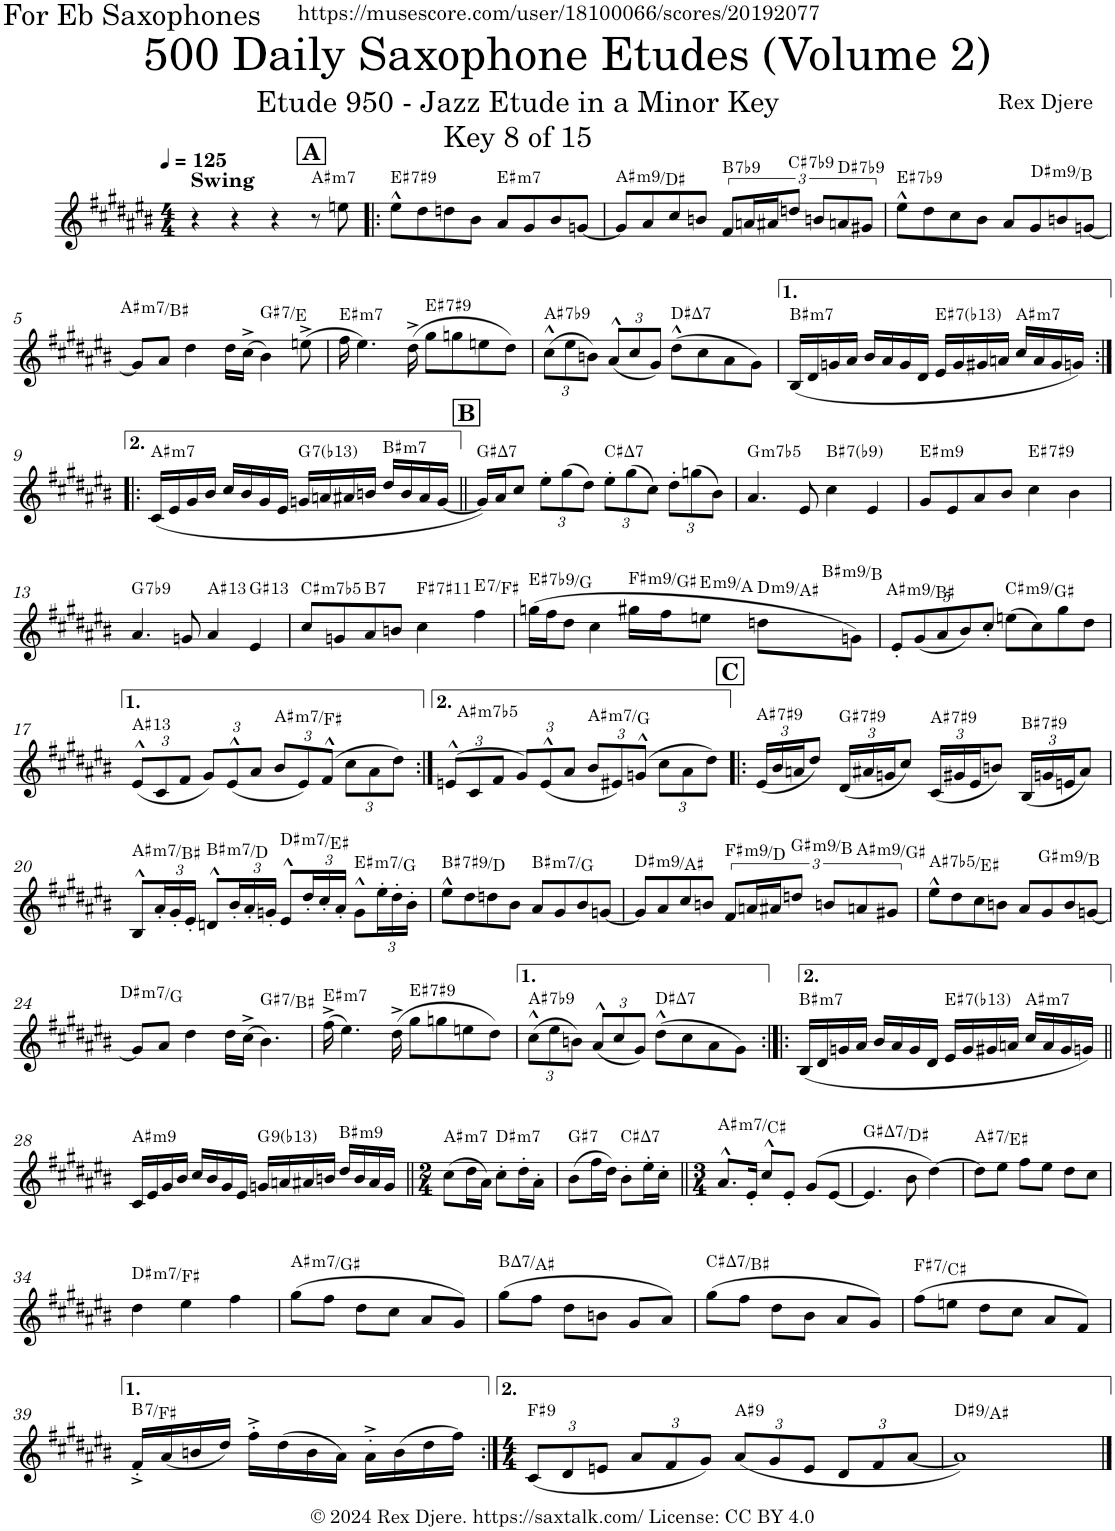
**kern	**harte
*part1	*part1
*staff1	*
*I"Alto Saxophone	*
*I'A. Sax.	*
*clefG2	*
*Trd5c9	*
*k[f#c#g#d#a#e#b#]	*
*M4/4	*
*MM125	*
!!LO:REH:place=s1:a:B:cj:fs=14:t=A:qo=3
=1	=1
!LO:TX:a:B:t=Swing	!
4r	.
4r	.
4r	.
!	!LO:H:kt=m7
8r	A#:min7
8een\	.
=2!|:	=2!|:
!	!LO:H:kt=7
8ee#^^\L	E#:7(#9)
8dd#\	.
8ddn\	.
8b#\J	.
!	!LO:H:kt=m7
8a#/L	E#:min7
8g#/	.
8b#/	.
[8gn/J	.
=3	=3
!	!LO:H:kt=m9
8g/L]	A#:min9/4
8a#/	.
8cc#/	.
8bn/J	.
!	!LO:H:kt=7
12f#/L	B:7(b9)
24an/L	.
24a#X/J	.
!	!LO:H:kt=7
12ddn/J	C#:7(b9)
12bn/L	.
!	!LO:H:kt=7
12an/	D#:7(b9)
12g#X/J	.
=4	=4
!	!LO:H:kt=7
8ee#^^\L	E#:7(b9)
8dd#\	.
8cc#\	.
8b#\J	.
8a#/L	.
8g#/	.
!	!LO:H:kt=m9
8bn/	D#:min9/b6
[8gn/J	.
!!LO:LB:g=z
=5	=5
!	!LO:H:kt=m7
8g/L]	A#:min7/2
8a#/J	.
4dd#\	.
16dd#\LL	.
(16cc#^\JJ	.
!	!LO:H:kt=7
4b#\)	G#:7/b6
(8een^\	.
=6	=6
!	!LO:H:kt=m7
16ff#\	E#:min7
4.ee#\)	.
(16dd#^\	.
!	!LO:H:kt=7
8gg#\L	E#:7(#9)
8ggn\	.
8een\	.
8dd#\J)	.
=7	=7
*Xbrackettup	*
!	!LO:H:kt=7
(12cc#^^\L	A#:7(b9)
12ee#\	.
12bn\J)	.
(12a#^^/L	.
12cc#/	.
12g#/J)	.
!	!LO:H:kt=7
(8dd#^^\L	D#:maj7
8cc#\	.
8a#\	.
8g#\J)	.
=8	=8
!	!LO:H:kt=m7
(16B#/LL	B#:min7
16d#/	.
16gn/	.
16a#/JJ	.
16b#/LL	.
16a#/	.
16g/	.
16d#/JJ	.
!	!LO:H:kt=7
16e#/LL	E#:7(b13)
16g/	.
16g#X/	.
16an/JJ	.
!	!LO:H:kt=m7
16cc#/LL	A#:min7
16a/	.
16g#/	.
16gn/JJ)	.
!!LO:LB:g=z
=9:|!|:	=9:|!|:
!	!LO:H:kt=m7
(16c#/LL	A#:min7
16e#/	.
16g#/	.
16b#/JJ	.
16cc#/LL	.
16b#/	.
16g#/	.
16e#/JJ	.
!	!LO:H:kt=7
16gn/LL	G:7(b13)
16an/	.
16a#X/	.
16bn/JJ	.
!	!LO:H:kt=m7
16dd#/LL	B#:min7
16b/	.
16a#/	.
[16g/JJ	.
!!LO:REH:place=s1:a:B:cj:fs=14:t=B
=10||	=10||
!	!LO:H:kt=7
16g/LL])	G#:maj7
16a#/J	.
8cc#/J	.
12ee#'\L	.
(12gg#\	.
12dd#\J)	.
!	!LO:H:kt=7
12ee#'\L	C#:maj7
(12gg#\	.
12cc#\J)	.
12dd#'\L	.
(12ggn\	.
12b#\J)	.
=11	=11
!	!LO:H:kt=m7b5
4.a#/	G:hdim7
8e#/	.
!	!LO:H:kt=7
4cc#\	B#:7(b9)
4e#/	.
=12	=12
!	!LO:H:kt=m9
8g#/L	E#:min9
8e#/	.
8a#/	.
8b#/J	.
!	!LO:H:kt=7
4cc#\	E#:7(#9)
4b#\	.
!!LO:LB:g=z
=13	=13
!	!LO:H:kt=7
4.a#/	G:7(b9)
8gn/	.
!	!LO:H:kt=13
4a#/	A#:9(11,13)
!	!LO:H:kt=13
4e#/	G#:9(11,13)
=14	=14
!	!LO:H:kt=m7b5
8cc#/L	C#:hdim7
8gn/	.
!	!LO:H:kt=7
8a#/	B:7
8bn/J	.
!	!LO:H:kt=7
4cc#\	F#:7(#11)
!	!LO:H:kt=7
4ff#\	E:7/2
=15	=15
!	!LO:H:kt=7
(16ggn\LL	E#:7(b9)/bb3
16ff#\J	.
8dd#\J	.
4cc#\	.
!	!LO:H:kt=m9
16gg#X\LL	F#:min9/2
16ff#\J	.
!	!LO:H:kt=m9
8een\J	E:min9/4
!	!LO:H:kt=m9
8ddn\L	D:min9/#5
!	!LO:H:kt=m9
8gn\J)	B#:min9/bb8
=16	=16
!	!LO:H:kt=m9
10e#'/L	A#:min9/2
(10g#/	.
10a#/	.
10b#/)	.
10cc#'/J	.
!	!LO:H:kt=m9
(8een\L	C#:min9/5
8cc#\)	.
8gg#\	.
8dd#\J	.
!!LO:LB:g=z
=17	=17
!	!LO:H:kt=13
(12e#^^/L	A#:9(11,13)
12c#/	.
12f#/J	.
12g#/L)	.
(12e#^^/	.
12a#/J	.
!	!LO:H:kt=m7
12b#/L	A#:min7/b6
12e#/)	.
(12f#^^/J	.
12cc#\L	.
12a#\	.
12dd#\J)	.
=18:|!	=18:|!
!	!LO:H:kt=m7b5
(>12en^^/L	A#:hdim7
12c#/	.
12f#/J	.
12g#/L)	.
(12e^^/	.
12a#/J	.
!	!LO:H:kt=m7
12b#/L	A#:min7/bb7
12e#X/)	.
(12gn^^/J	.
12cc#\L	.
12a#\	.
12dd#\J)	.
!!LO:REH:place=s1:a:B:cj:fs=14:t=C
=19!|:	=19!|:
!	!LO:H:kt=7
(24e#/LL	A#:7(#9)
24b#/	.
24an/J	.
8dd#/J)	.
!	!LO:H:kt=7
(24d#/LL	G#:7(#9)
24a#X/	.
24gn/J	.
8cc#/J)	.
!	!LO:H:kt=7
(24c#/LL	A#:7(#9)
24g#X/	.
24e#/J	.
8bn/J)	.
!	!LO:H:kt=7
(24B#/LL	B#:7(#9)
24gn/	.
24en/J	.
8a#/J)	.
!!LO:LB:g=z
=20	=20
!	!LO:H:kt=m7
8B#^^/L	A#:min7/2
24a#'/L	.
24g#'/	.
24e#'/JJ	.
!	!LO:H:kt=m7
8dn^^/L	B#:min7/bb3
24b#'/L	.
24a#'/	.
24gn'/JJ	.
!	!LO:H:kt=m7
8e#^^/L	D#:min7/2
24dd#'/L	.
24cc#'/	.
24a#'/JJ	.
!	!LO:H:kt=m7
8g^^\L	E#:min7/bb3
24ee#'\L	.
24dd#'\	.
24b#'\JJ	.
=21	=21
!	!LO:H:kt=7
8ee#^^\L	B#:7(#9)/bb3
8dd#\	.
8ddn\	.
8b#\J	.
!	!LO:H:kt=m7
8a#/L	B#:min7/bb6
8g#/	.
8b#/	.
[8gn/J	.
=22	=22
!	!LO:H:kt=m9
8g/L]	D#:min9/5
8a#/	.
8cc#/	.
8bn/J	.
*brackettup	*
!	!LO:H:kt=m9
12f#/L	F#:min9/b6
24an/L	.
24a#X/J	.
!	!LO:H:kt=m9
12ddn/J	G#:min9/b3
12bn/L	.
!	!LO:H:kt=m9
12an/	A#:min9/b7
12g#X/J	.
=23	=23
!	!LO:H:kt=7
8ee#^^\L	A#:(3,b5,b7)/5
8dd#\	.
8cc#\	.
8bn\J	.
8a#/L	.
8g#/	.
!	!LO:H:kt=m9
8b/	G#:min9/b3
[8gn/J	.
!!LO:LB:g=z
=24	=24
!	!LO:H:kt=m7
8g/L]	D#:min7/b4
8a#/J	.
4dd#\	.
16dd#\LL	.
(16cc#^\JJ	.
!	!LO:H:kt=7
4.b#\)	G#:7/3
=25	=25
!	!LO:H:kt=m7
(16ff#^\	E#:min7
4.ee#\)	.
(16dd#^\	.
!	!LO:H:kt=7
8gg#\L	E#:7(#9)
8ggn\	.
8een\	.
8dd#\J)	.
=26	=26
*Xbrackettup	*
!	!LO:H:kt=7
(12cc#^^\L	A#:7(b9)
12ee#\	.
12bn\J)	.
(12a#^^/L	.
12cc#/	.
12g#/J)	.
!	!LO:H:kt=7
(8dd#^^\L	D#:maj7
8cc#\	.
8a#\	.
8g#\J)	.
=27:|!|:	=27:|!|:
!	!LO:H:kt=m7
(16B#/LL	B#:min7
16d#/	.
16gn/	.
16a#/JJ	.
16b#/LL	.
16a#/	.
16g/	.
16d#/JJ	.
!	!LO:H:kt=7
16e#/LL	E#:7(b13)
16g/	.
16g#X/	.
16an/JJ	.
!	!LO:H:kt=m7
16cc#/LL	A#:min7
16a/	.
16g#/	.
16gn/JJ)	.
!!LO:LB:g=z
=28||	=28||
!	!LO:H:kt=m9
16c#/LL	A#:min9
16e#/	.
16g#/	.
16b#/JJ	.
16cc#/LL	.
16b#/	.
16g#/	.
16e#/JJ	.
!	!LO:H:kt=9
16gn/LL	G:9(b13)
16an/	.
16a#X/	.
16bn/JJ	.
!	!LO:H:kt=m9
16dd#/LL	B#:min9
16b/	.
16a#/	.
16g/JJ	.
=29||	=29||
*M2/4	*
!	!LO:H:kt=m7
(8cc#\L	A#:min7
16dd#\L	.
16a#\JJ)	.
!	!LO:H:kt=m7
8cc#'\L	D#:min7
16dd#'\L	.
16a#'\JJ	.
=30	=30
!	!LO:H:kt=7
(8b#\L	G#:7
16ff#\L	.
16dd#\JJ)	.
!	!LO:H:kt=7
8b#'\L	C#:maj7
16ee#'\L	.
16cc#'\JJ	.
=31||	=31||
*M3/4	*
!	!LO:H:kt=m7
8.a#^^/L	A#:min7/b3
16e#'/Jk	.
8cc#^^/L	.
8e#'/J	.
(8g#/L	.
[8e#/J	.
=32	=32
!	!LO:H:kt=7
4.e#/]	G#:maj7/5
8b#\	.
[4dd#\)	.
=33	=33
!	!LO:H:kt=7
8dd#\L]	A#:7/5
8ee#\J	.
8ff#\L	.
8ee#\J	.
8dd#\L	.
8cc#\J	.
!!LO:LB:g=z
=34	=34
!	!LO:H:kt=m7
4dd#\	D#:min7/b3
4ee#\	.
4ff#\	.
=35	=35
!	!LO:H:kt=m7
(8gg#\L	A#:min7/b7
8ff#\J	.
8dd#\L	.
8cc#\J	.
8a#/L	.
8g#/J)	.
=36	=36
!	!LO:H:kt=7
(8gg#\L	B:maj7/7
8ff#\J	.
8dd#\L	.
8bn\J	.
8g#/L	.
8a#/J)	.
=37	=37
!	!LO:H:kt=7
(8gg#\L	C#:maj7/7
8ff#\J	.
8dd#\L	.
8b#\J	.
8a#/L	.
8g#/J)	.
=38	=38
!	!LO:H:kt=7
(8ff#\L	F#:7/5
8een\J	.
8dd#\L	.
8cc#\J	.
8a#/L	.
8f#/J)	.
!!LO:LB:g=z
=39	=39
!	!LO:H:kt=7
16f#'^/LL	B:7/5
(16a#/	.
16bn/	.
16dd#/JJ)	.
16ff#'^\LL	.
(16dd#\	.
16b\	.
16a#\JJ)	.
16a#'^\LL	.
(16b\	.
16dd#\	.
16ff#\JJ)	.
=40:|!	=40:|!
*M4/4	*
!	!LO:H:kt=9
(12c#/L	F#:9
12d#/	.
12en/J	.
12a#/L	.
12f#/	.
12g#/J)	.
!	!LO:H:kt=9
(12a#/L	A#:9
12g#/	.
12e/J	.
12d#/L	.
12f#/	.
[12a#/J	.
=41	=41
!	!LO:H:kt=9
1a#])	D#:9/5
==	==
*-	*-
